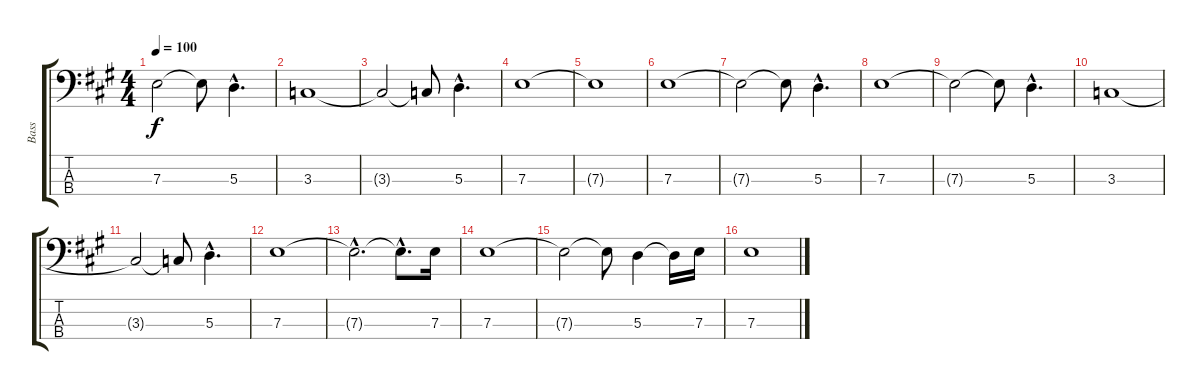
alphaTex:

\track ("Bass" "Bass") {instrument electricbasspick}
\staff {score tabs}
\tuning (G2 D2 A1 E1) {hide}
\ts (4 4)
\tempo 100
\clef f4
\ks f#minor
7.3{t}.2{dy f} 7.3{t}.8 5.3{hac}.4{d} |
3.3.1 |
3.3{t}.2 3.3{t}.8 5.3{hac}.4{d} |
7.3.1 |
7.3{t}.1 |
7.3.1 |
7.3{t}.2 7.3{t}.8 5.3{hac}.4{d} |
7.3.1 |
7.3{t}.2 7.3{t}.8 5.3{hac}.4{d} |
3.3.1 |
3.3{t}.2 3.3{t}.8 5.3{hac}.4{d} |
7.3.1 |
7.3{hac t}.2{d} 7.3{hac t}.8{d} 7.3.16 |
7.3.1 |
7.3{t}.2 7.3{t}.8 5.3.4 5.3{t}.16 7.3.16 |
7.3.1
